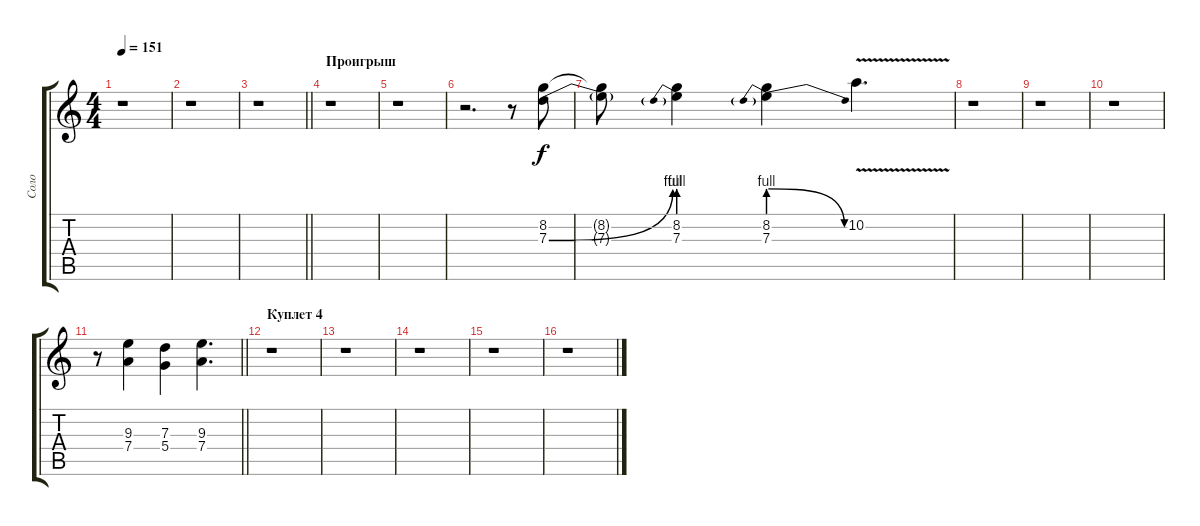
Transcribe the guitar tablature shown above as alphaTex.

\track ("Соло" "Соло") {instrument overdrivenguitar}
\staff {score tabs}
\tuning (E4 B3 G3 D3 A2 E2) {hide}
\ts (4 4)
\tempo 151
\clef g2
\ks c
r.1{dy f} |
r.1 |
\barLineRight lightlight
r.1 |
\section ("" "Проигрыш")
r.1 |
r.1 |
r.2{d} r.8 (8.2 7.3{be (bend 0 0 60 4)}).8 |
(8.2{t} 7.3{t}).8 (8.2 7.3{be (prebend 0 4 60 4)}).4 (8.2 7.3{be (prebendrelease 0 4 60 0)}).4 10.2{v}.4{d} |
r.1 |
r.1 |
r.1 |
\barLineRight lightlight
r.8 (9.3 7.4).4 (7.3 5.4).4 (9.3 7.4).4{d} |
\section ("" "Куплет 4")
r.1 |
r.1 |
r.1 |
r.1 |
r.1
